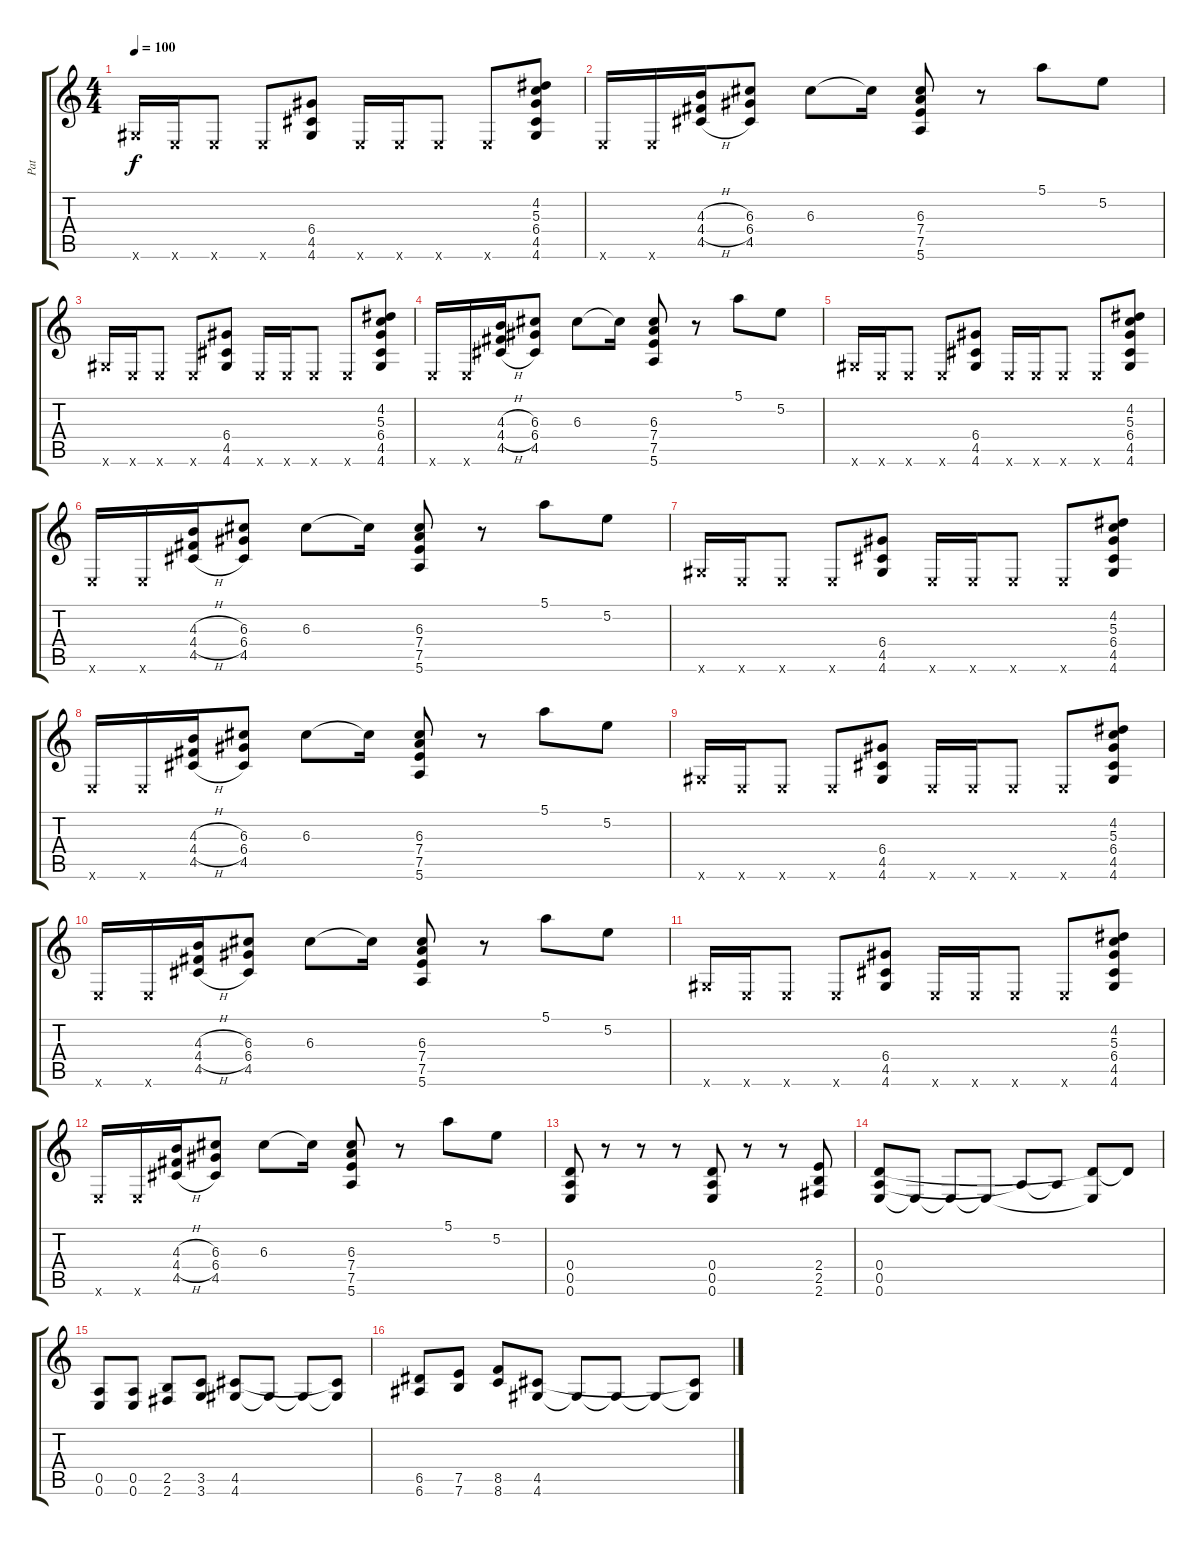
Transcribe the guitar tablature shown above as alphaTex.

\track ("Pat" "Pat") {instrument overdrivenguitar}
\staff {score tabs}
\tuning (E4 B3 G3 D3 A2 E2) {hide}
\ts (4 4)
\tempo 100
\clef g2
\ks c
4.6{x}.16{dy f volume 9} 0.6{x}.16 0.6{x}.8 0.6{x}.8 (6.4 4.5 4.6).8 0.6{x}.16 0.6{x}.16 0.6{x}.8 0.6{x}.8 (4.2 5.3 6.4 4.5 4.6).8 |
0.6{x}.16 0.6{x}.16 (4.3{h} 4.4{h} 4.5{h}).16 (6.3 6.4 4.5).8 6.3.8 6.3{t}.16 (6.3 7.4 7.5 5.6).8 r.8 5.1.8 5.2.8 |
4.6{x}.16 0.6{x}.16 0.6{x}.8 0.6{x}.8 (6.4 4.5 4.6).8 0.6{x}.16 0.6{x}.16 0.6{x}.8 0.6{x}.8 (4.2 5.3 6.4 4.5 4.6).8 |
0.6{x}.16 0.6{x}.16 (4.3{h} 4.4{h} 4.5{h}).16 (6.3 6.4 4.5).8 6.3.8 6.3{t}.16 (6.3 7.4 7.5 5.6).8 r.8 5.1.8 5.2.8 |
4.6{x}.16 0.6{x}.16 0.6{x}.8 0.6{x}.8 (6.4 4.5 4.6).8 0.6{x}.16 0.6{x}.16 0.6{x}.8 0.6{x}.8 (4.2 5.3 6.4 4.5 4.6).8 |
0.6{x}.16 0.6{x}.16 (4.3{h} 4.4{h} 4.5{h}).16 (6.3 6.4 4.5).8 6.3.8 6.3{t}.16 (6.3 7.4 7.5 5.6).8 r.8 5.1.8 5.2.8 |
4.6{x}.16 0.6{x}.16 0.6{x}.8 0.6{x}.8 (6.4 4.5 4.6).8 0.6{x}.16 0.6{x}.16 0.6{x}.8 0.6{x}.8 (4.2 5.3 6.4 4.5 4.6).8 |
0.6{x}.16 0.6{x}.16 (4.3{h} 4.4{h} 4.5{h}).16 (6.3 6.4 4.5).8 6.3.8 6.3{t}.16 (6.3 7.4 7.5 5.6).8 r.8 5.1.8 5.2.8{volume 16} |
4.6{x}.16 0.6{x}.16 0.6{x}.8 0.6{x}.8 (6.4 4.5 4.6).8 0.6{x}.16 0.6{x}.16 0.6{x}.8 0.6{x}.8 (4.2 5.3 6.4 4.5 4.6).8 |
0.6{x}.16 0.6{x}.16 (4.3{h} 4.4{h} 4.5{h}).16 (6.3 6.4 4.5).8 6.3.8 6.3{t}.16 (6.3 7.4 7.5 5.6).8 r.8 5.1.8 5.2.8 |
4.6{x}.16 0.6{x}.16 0.6{x}.8 0.6{x}.8 (6.4 4.5 4.6).8 0.6{x}.16 0.6{x}.16 0.6{x}.8 0.6{x}.8 (4.2 5.3 6.4 4.5 4.6).8 |
0.6{x}.16 0.6{x}.16 (4.3{h} 4.4{h} 4.5{h}).16 (6.3 6.4 4.5).8 6.3.8 6.3{t}.16 (6.3 7.4 7.5 5.6).8 r.8 5.1.8 5.2.8 |
(0.4 0.5 0.6).8 r.8 r.8 r.8 (0.4 0.5 0.6).8 r.8 r.8 (2.4 2.5 2.6).8 |
(0.4 0.5 0.6).8 0.6{t}.8 0.6{t}.8 0.6{t}.8 0.5{t}.8 0.5{t}.8 (0.4{t} 0.6{t}).8 0.4{t}.8 |
(0.5 0.6).8{instrument electricguitarmuted} (0.5 0.6).8 (2.5 2.6).8 (3.5 3.6).8 (4.5 4.6).8 4.6{t}.8 4.6{t}.8 (4.5{t} 4.6{t}).8 |
(6.5 6.6).8 (7.5 7.6).8 (8.5 8.6).8 (4.5 4.6).8 4.6{t}.8 4.6{t}.8 4.6{t}.8 (4.5{t} 4.6{t}).8{instrument overdrivenguitar}
